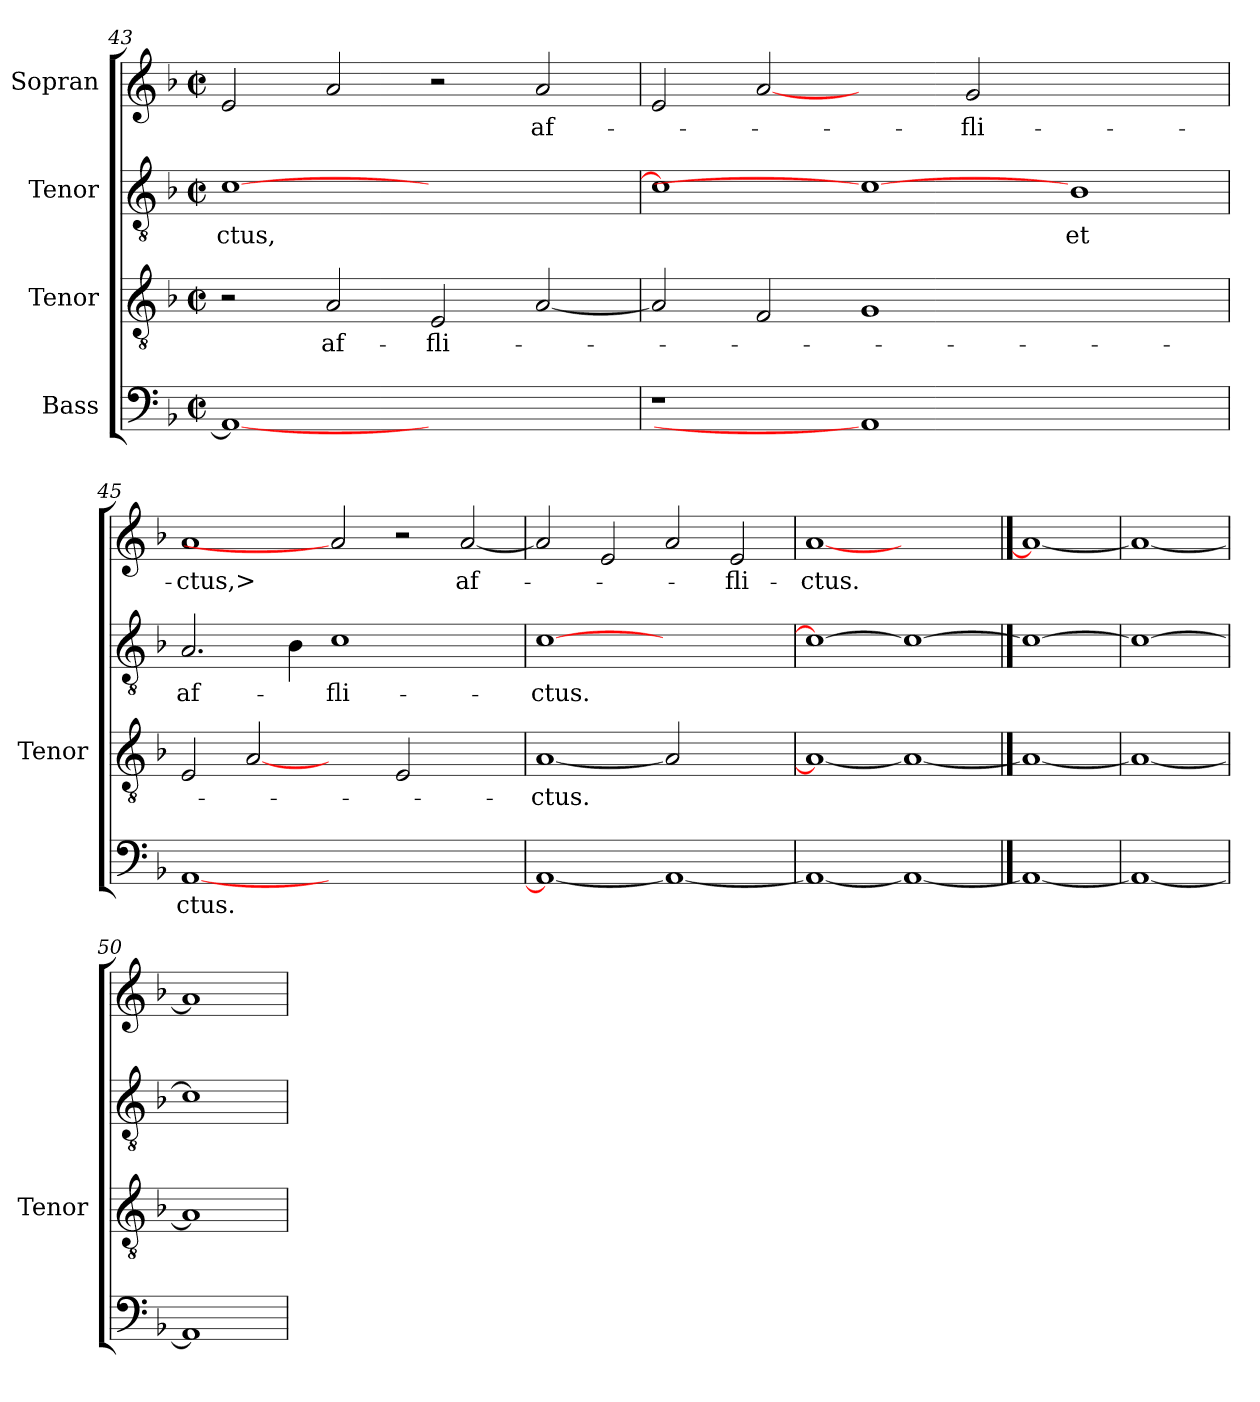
**kern	**text	**kern	**text	**kern	**text	**kern	**text
*part4	*part4	*part3	*part3	*part2	*part2	*part1	*part1
*staff4	*staff4	*staff3	*staff3	*staff2	*staff2	*staff1	*staff1
*I"Bass	*	*I"Tenor	*	*I"Tenor	*	*I"Sopran	*
*	*	*I'Tenor	*	*	*	*	*
*clefF4	*	*clefGv2	*	*clefGv2	*	*clefG2	*
*	*	*ITrd7c12	*	*ITrd7c12	*	*	*
*k[b-]	*	*k[b-]	*	*k[b-]	*	*k[b-]	*
*F:	*	*F:	*	*F:	*	*F:	*
*M2/2	*	*M2/2	*	*M2/2	*	*M2/2	*
*met(c|)	*	*met(c|)	*	*met(c|)	*	*met(c|)	*
=43	=43	=43	=43	=43	=43	=43	=43
!	!	!	!	!	!LO:LY:b:color=#000000	!	!
1AAi_<	.	2r	.	[>1Ci	-ctus,	2ei/	.
!	!	!	!LO:LY:b:color=#000000	!	!	!	!
.	.	2AAi/	af-	.	.	2ai/	.
!	!	!	!LO:LY:b:color=#000000	!	!	!	!
1ryy	.	2EEi/	-fli-	1ryy	.	2r	.
!	!	!	!	!	!	!	!LO:LY:b:color=#000000
.	.	[<2AAi/	.	.	.	2ai/	af-
=44	=44	=44	=44	=44	=44	=44	=44
!LO:N:vis=1	!	!	!	!	!	!	!
1r	.	2AAi/]	.	1Ci]	.	2ei/	.
.	.	2FFi/	.	.	.	[2ai	.
1AAi]	.	1GGi	.	1Ci_	.	2ryy	.
!	!	!	!	!	!	!	!LO:LY:b:color=#000000
.	.	.	.	.	.	2gi/	-fli-
!	!	!	!	!	!LO:LY:b:color=#000000	!	!
1ryy	.	1ryy	.	1BB-i	et	1ryy	.
=45	=45	=45	=45	=45	=45	=45	=45
!	!LO:LY:b:color=#000000	!	!	!	!	!	!
!	!	!	!	!	!LO:LY:b:color=#000000	!	!
!	!	!	!	!	!	!	!LO:LY:b:color=#000000
[<1AAi	-ctus.	2EEi/	.	2.AAi/	af-	1ai	-ctus,>
.	.	[2AAi	.	.	.	.	.
.	.	.	.	4BB-i\	.	.	.
!	!	!	!	!	!LO:LY:b:color=#000000	!	!
1.ryy	.	2ryy	.	1Ci	-fli-	2ai]	.
.	.	2EEi/	.	.	.	2r	.
!	!	!	!	!	!	!	!LO:LY:b:color=#000000
.	.	2ryy	.	2ryy	.	[<2ai/	af-
=46	=46	=46	=46	=46	=46	=46	=46
!	!	!	!LO:LY:b:color=#000000	!	!	!	!
!	!	!	!	!	!LO:LY:b:color=#000000	!	!
1AAi_<	.	[<1AAi	-ctus.	[<1Ci	-ctus.	2ai/]	.
.	.	.	.	.	.	2ei/	.
1AAi_	.	2AAi]	.	1ryy	.	2ai/	.
!	!	!	!	!	!	!	!LO:LY:b:color=#000000
.	.	2ryy	.	.	.	2ei/	-fli-
=47	=47	=47	=47	=47	=47	=47	=47
!	!	!	!	!	!	!	!LO:LY:b:color=#000000
1AAi_<	.	1AAi_<	.	1Ci_<	.	[1ai	-ctus.
1AAi_	.	1AAi_	.	1Ci_	.	1ryy	.
==48	==48	==48	==48	==48	==48	==48	==48
1AAi_	.	1AAi_	.	1Ci_	.	1ai_	.
=49	=49	=49	=49	=49	=49	=49	=49
1AAi_	.	1AAi_	.	1Ci_	.	1ai_	.
=50	=50	=50	=50	=50	=50	=50	=50
1AAi]	.	1AAi]	.	1Ci]	.	1ai]	.
=	=	=	=	=	=	=	=
*-	*-	*-	*-	*-	*-	*-	*-
